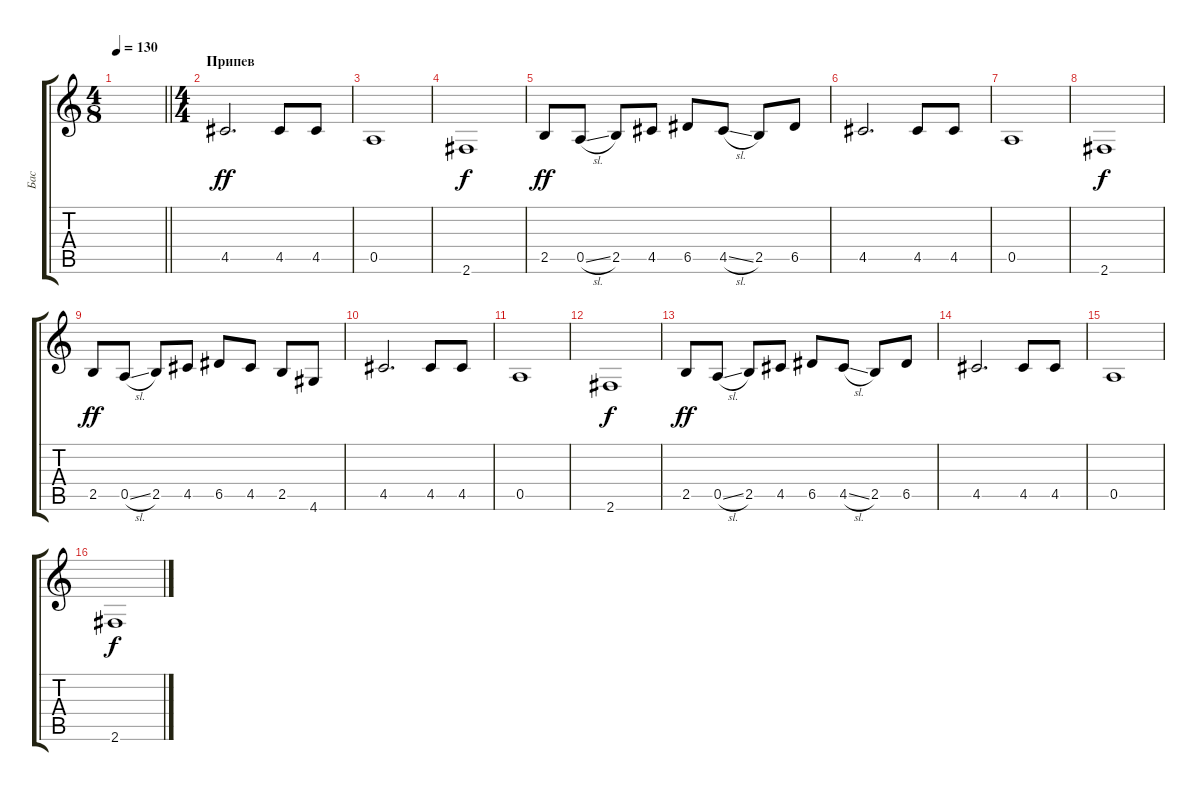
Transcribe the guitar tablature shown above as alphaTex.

\track ("Бас" "Бас") {instrument electricbassfinger}
\staff {score tabs}
\tuning (E4 B3 G3 D3 A2 E2) {hide}
\ts (4 8)
\tempo 130
\clef g2
\barLineRight lightlight
\ks c
|
\ts (4 4)
\section ("" "Припев")
4.5.2{d dy ff} 4.5.8 4.5.8 |
0.5.1 |
2.6.1{dy f} |
2.5.8{dy ff} 0.5{sl}.8 2.5.8 4.5.8 6.5.8 4.5{sl}.8 2.5.8 6.5.8 |
4.5.2{d} 4.5.8 4.5.8 |
0.5.1 |
2.6.1{dy f} |
2.5.8{dy ff} 0.5{sl}.8 2.5.8 4.5.8 6.5.8 4.5.8 2.5.8 4.6.8 |
4.5.2{d} 4.5.8 4.5.8 |
0.5.1 |
2.6.1{dy f} |
2.5.8{dy ff} 0.5{sl}.8 2.5.8 4.5.8 6.5.8 4.5{sl}.8 2.5.8 6.5.8 |
4.5.2{d} 4.5.8 4.5.8 |
0.5.1 |
2.6.1{dy f}
